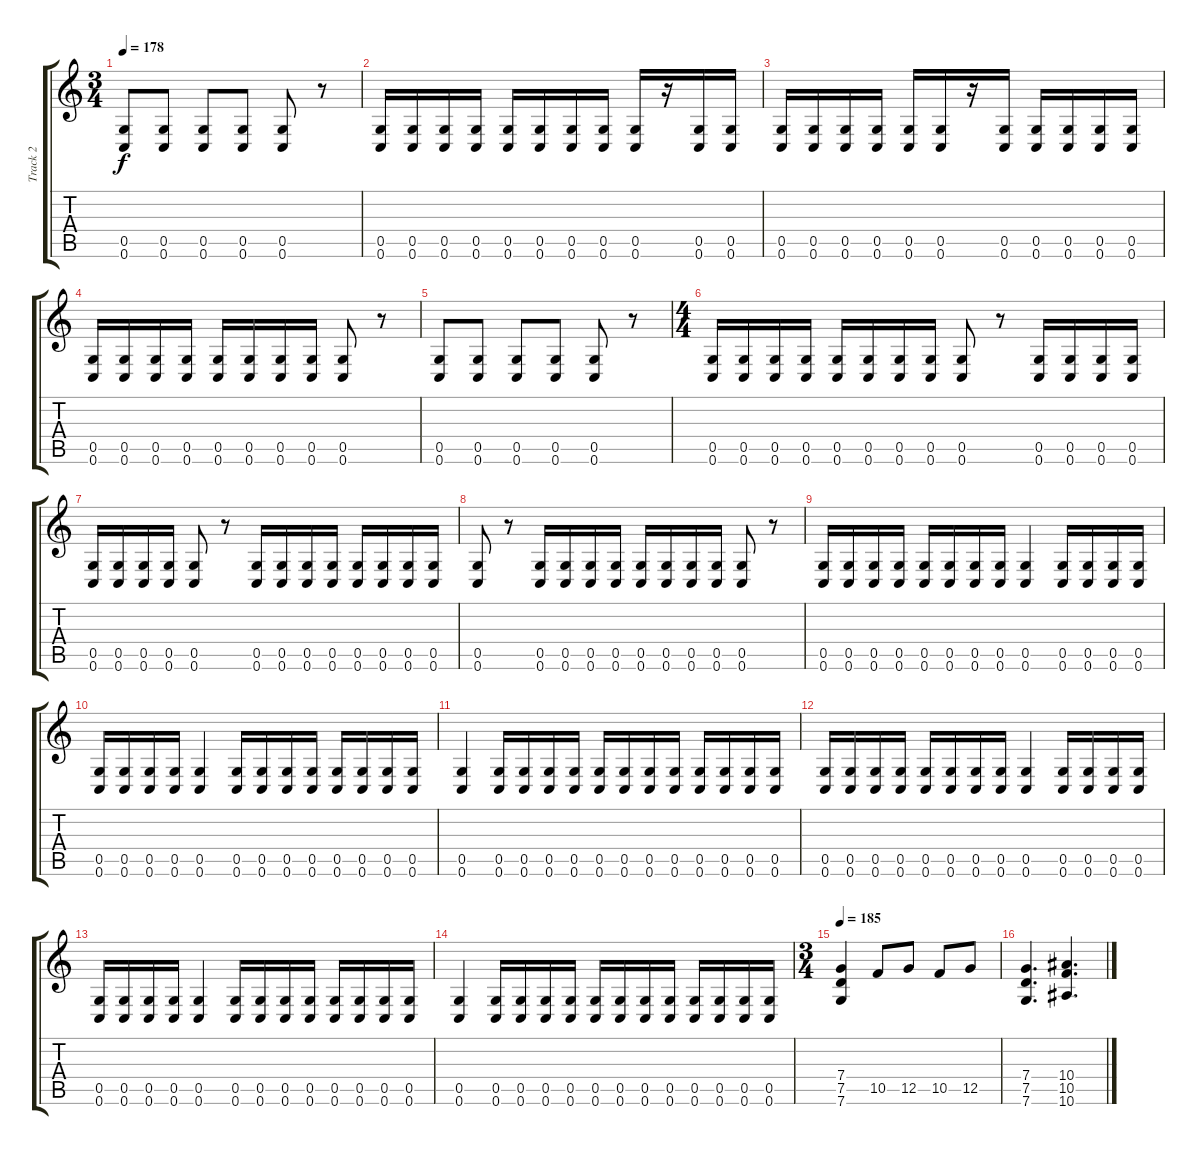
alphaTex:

\track ("Track 2" "Track 2") {instrument distortionguitar}
\staff {score tabs}
\tuning (D4 A3 F3 C3 G2 C2) {hide}
\ts (3 4)
\tempo 178
\clef g2
\ks c
(0.5 0.6).8{dy f} (0.5 0.6).8 (0.5 0.6).8 (0.5 0.6).8 (0.5 0.6).8 r.8 |
(0.5 0.6).16 (0.5 0.6).16 (0.5 0.6).16 (0.5 0.6).16 (0.5 0.6).16 (0.5 0.6).16 (0.5 0.6).16 (0.5 0.6).16 (0.5 0.6).16 r.16 (0.5 0.6).16 (0.5 0.6).16 |
(0.5 0.6).16 (0.5 0.6).16 (0.5 0.6).16 (0.5 0.6).16 (0.5 0.6).16 (0.5 0.6).16 r.16 (0.5 0.6).16 (0.5 0.6).16 (0.5 0.6).16 (0.5 0.6).16 (0.5 0.6).16 |
(0.5 0.6).16 (0.5 0.6).16 (0.5 0.6).16 (0.5 0.6).16 (0.5 0.6).16 (0.5 0.6).16 (0.5 0.6).16 (0.5 0.6).16 (0.5 0.6).8 r.8 |
(0.5 0.6).8 (0.5 0.6).8 (0.5 0.6).8 (0.5 0.6).8 (0.5 0.6).8 r.8 |
\ts (4 4)
(0.5 0.6).16 (0.5 0.6).16 (0.5 0.6).16 (0.5 0.6).16 (0.5 0.6).16 (0.5 0.6).16 (0.5 0.6).16 (0.5 0.6).16 (0.5 0.6).8 r.8 (0.5 0.6).16 (0.5 0.6).16 (0.5 0.6).16 (0.5 0.6).16 |
(0.5 0.6).16 (0.5 0.6).16 (0.5 0.6).16 (0.5 0.6).16 (0.5 0.6).8 r.8 (0.5 0.6).16 (0.5 0.6).16 (0.5 0.6).16 (0.5 0.6).16 (0.5 0.6).16 (0.5 0.6).16 (0.5 0.6).16 (0.5 0.6).16 |
(0.5 0.6).8 r.8 (0.5 0.6).16 (0.5 0.6).16 (0.5 0.6).16 (0.5 0.6).16 (0.5 0.6).16 (0.5 0.6).16 (0.5 0.6).16 (0.5 0.6).16 (0.5 0.6).8 r.8 |
(0.5 0.6).16 (0.5 0.6).16 (0.5 0.6).16 (0.5 0.6).16 (0.5 0.6).16 (0.5 0.6).16 (0.5 0.6).16 (0.5 0.6).16 (0.5 0.6).4 (0.5 0.6).16 (0.5 0.6).16 (0.5 0.6).16 (0.5 0.6).16 |
(0.5 0.6).16 (0.5 0.6).16 (0.5 0.6).16 (0.5 0.6).16 (0.5 0.6).4 (0.5 0.6).16 (0.5 0.6).16 (0.5 0.6).16 (0.5 0.6).16 (0.5 0.6).16 (0.5 0.6).16 (0.5 0.6).16 (0.5 0.6).16 |
(0.5 0.6).4 (0.5 0.6).16 (0.5 0.6).16 (0.5 0.6).16 (0.5 0.6).16 (0.5 0.6).16 (0.5 0.6).16 (0.5 0.6).16 (0.5 0.6).16 (0.5 0.6).16 (0.5 0.6).16 (0.5 0.6).16 (0.5 0.6).16 |
(0.5 0.6).16 (0.5 0.6).16 (0.5 0.6).16 (0.5 0.6).16 (0.5 0.6).16 (0.5 0.6).16 (0.5 0.6).16 (0.5 0.6).16 (0.5 0.6).4 (0.5 0.6).16 (0.5 0.6).16 (0.5 0.6).16 (0.5 0.6).16 |
(0.5 0.6).16 (0.5 0.6).16 (0.5 0.6).16 (0.5 0.6).16 (0.5 0.6).4 (0.5 0.6).16 (0.5 0.6).16 (0.5 0.6).16 (0.5 0.6).16 (0.5 0.6).16 (0.5 0.6).16 (0.5 0.6).16 (0.5 0.6).16 |
(0.5 0.6).4 (0.5 0.6).16 (0.5 0.6).16 (0.5 0.6).16 (0.5 0.6).16 (0.5 0.6).16 (0.5 0.6).16 (0.5 0.6).16 (0.5 0.6).16 (0.5 0.6).16 (0.5 0.6).16 (0.5 0.6).16 (0.5 0.6).16 |
\ts (3 4)
\tempo 185
(7.4 7.5 7.6).4 10.5.8 12.5.8 10.5.8 12.5.8 |
(7.4 7.5 7.6).4{d} (10.4 10.5 10.6).4{d}
